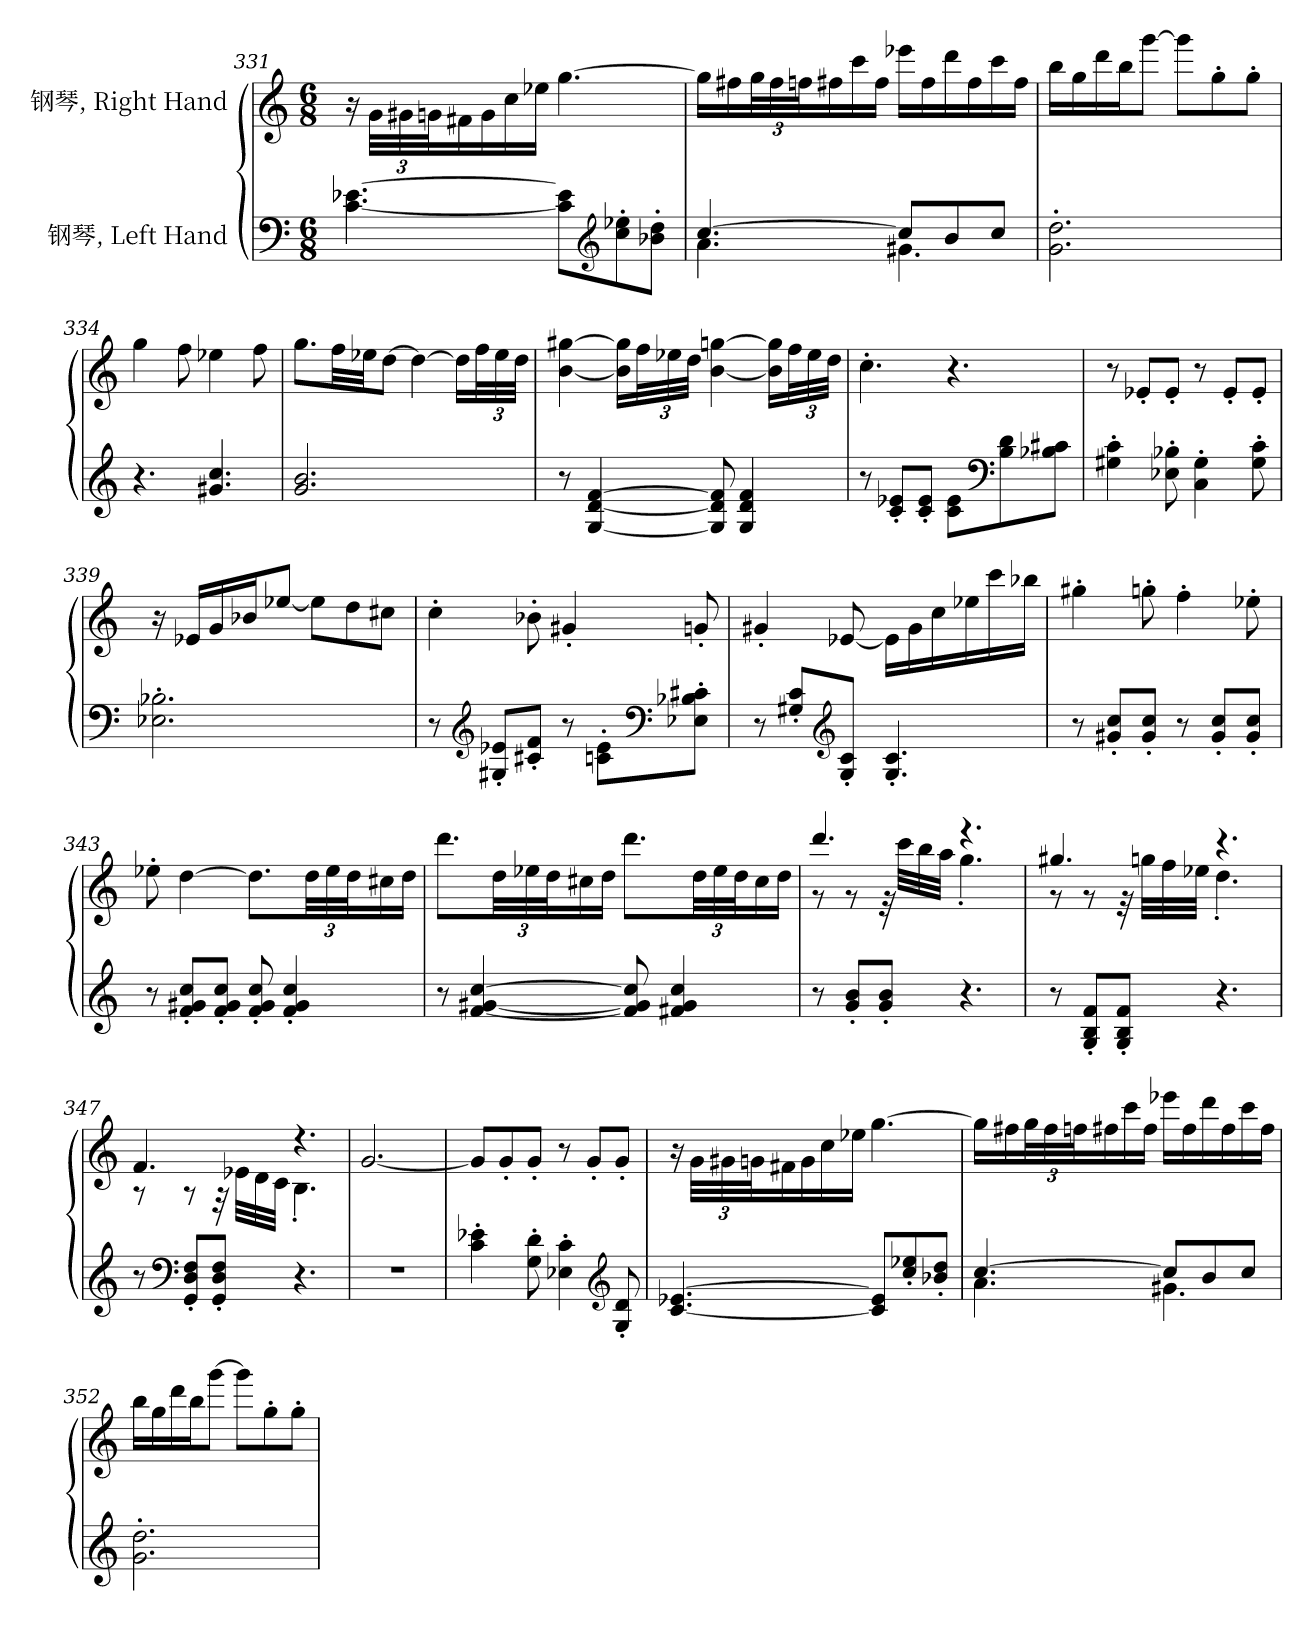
**kern	**kern
*part2	*part1
*staff2	*staff1
*I"钢琴, Left Hand	*I"钢琴, Right Hand
!!LO:LB:g=z
*clefF4	*clefG2
*k[]	*k[]
*M6/8	*M6/8
*MM76	*MM76
=331	=331
[4.c\ [4.e-X\	16r
*	*Xbrackettup
.	48g\LLL
.	48g#X\
.	48gn\J
.	16f#X\
.	16g\
.	16cc\
.	16ee-X\JJ
*	*MM84
8c\] 8e-\]L	[4.gg\
*clefG2	*
8cc\' 8ee-X\'	.
8b-X\' 8dd\'J	.
=332	=332
*^	*
[4.cc/	4.a\	16gg\LL]
.	.	16ff#X\
.	.	48gg\L
.	.	48ff#\
.	.	48ffn\J
.	.	16ff#X\
.	.	16ccc\
.	.	16ff#\JJ
8cc/L]	4.g#X\	16eee-X\LL
.	.	16ff#\
8b/	.	16ddd\
.	.	16ff#\
8cc/J	.	16ccc\
.	.	16ff#\JJ
*v	*v	*
=333	=333
2.g\' 2.dd\'	16bb\LL
.	16gg\
.	16ddd\
.	16bb\J
*	*MM70
.	[8ggg\J
.	8ggg\L]
.	8gg'\
.	8gg'\J
!!LO:PB:g=z
=334	=334
*	*MM80
4.r	4gg\
.	8ff\
4.g#X/ 4.cc/	4ee-X\
.	8ff\
=335	=335
2.g/ 2.b/	8.gg\L
.	32ff\LL
.	32ee-X\JJ
.	[8dd\J
.	4dd\_
*	*MM70
.	16dd\LL]
.	48ff\L
.	48ee-\
.	48dd\JJJ
=336	=336
8r	[4b\ [4gg#X\
[4G/ [4d/ [4f/	.
.	16b\] 16gg#\]LL
.	48ff\L
.	48ee-X\
.	48dd\JJJ
8G/] 8d/] 8f/]	[4b\ [4ggn\
4G/ 4d/ 4f/	.
.	16b\] 16gg\]LL
.	48ff\L
.	48ee-\
.	48dd\JJJ
=337	=337
8r	4.cc'\
8c/' 8e-X/'L	.
8c/' 8e-/'J	.
8c\ 8e-\L	4.r
*clefF4	*
8B\ 8d\	.
8B-X\ 8c#X\J	.
!!LO:LB:g=z
=338	=338
4G#X\' 4c\'	8r
.	8e-X'/L
8E-X\' 8B-X\'	8e-'/J
4C\' 4G#\'	8r
.	8e-'/L
8G#\' 8c\'	8e-'/J
=339	=339
2.E-X\' 2.B-X\'	16r
.	16e-X/LL
.	16g/
.	16b-X/J
.	[8ee-X/J
.	8ee-\L]
.	8dd\
.	8cc#X\J
=340	=340
8r	4cc'\
*clefG2	*
8G#X/' 8e-X/'L	.
8c#X/' 8f/'J	8b-X'\
*	*MM76
8r	4g#X'/
8cn\' 8e-\'L	.
*clefF4	*
8E-X\' 8B-X\' 8c#X\'J	8gn'/
!!LO:LB:g=z
=341	=341
8r	4g#X'/
8G#X/' 8c/'L	.
*clefG2	*
8G#/' 8c/'J	[8e-X/
4.G#/' 4.c/'	16e-\LL]
.	16g#\
.	16cc\
.	16ee-X\
.	16ccc\
.	16bb-X\JJ
=342	=342
8r	4gg#X'\
8g#X/' 8cc/'L	.
8g#/' 8cc/'J	8ggn'\
8r	4ff'\
8g#/' 8cc/'L	.
8g#/' 8cc/'J	8ee-X'\
=343	=343
8r	8ee-X'\
8f/' 8g#X/' 8cc/'L	[4dd\
8f/' 8g#/' 8cc/'J	.
8f/' 8g#/' 8cc/'	8.dd\L]
4f/' 4g#/' 4cc/'	.
.	48dd\LL
.	48ee-\
.	48dd\J
.	16cc#X\
.	16dd\JJ
!!LO:LB:g=z
=344	=344
8r	8.ddd\L
[4f/ [4g#X/ [4cc/	.
.	48dd\LL
.	48ee-X\
.	48dd\J
.	16cc#X\
.	16dd\JJ
8f/] 8g#/] 8cc/]	8.ddd\L
4f#X/ 4g#/ 4cc/	.
.	48dd\LL
.	48ee-\
.	48dd\J
.	16cc#\
.	16dd\JJ
=345	=345
*	*MM70
*	*^
8r	4.ddd/	8r
8g/' 8b/'L	.	8r
8g/' 8b/'J	.	32r
.	.	32ccc\LLL
.	.	32bb\
.	.	32aa\JJJ
4.r	4.r	4.gg'\
=346	=346	=346
*	*MM66	*
8r	4.gg#X/	8r
8G/' 8B/' 8f/'L	.	8r
8G/' 8B/' 8f/'J	.	32r
.	.	32ggn\LLL
.	.	32ff\
.	.	32ee-X\JJJ
4.r	4.r	4.dd'\
!!LO:LB:g=z	!!
=347	=347	=347
*	*MM60	*
8r	4.f/	8r
*clefF4	*	*
8GG/' 8D/' 8F/'L	.	8r
8GG/' 8D/' 8F/'J	.	32r
.	.	32e-X\LLL
.	.	32d\
.	.	32c\JJJ
4.r	4.r	4.B'\
*	*v	*v
=348	=348
*	*MM82
2.r	[2.g/
=349	=349
4c\' 4e-X\'	8g/L]
.	8g'/
8G\' 8d\'	8g'/J
4E-X\' 4c\'	8r
.	8g'/L
*clefG2	*
8G/' 8d/'	8g'/J
=350	=350
[4.c/ [4.e-X/	16r
.	48g\LLL
.	48g#X\
.	48gn\J
.	16f#X\
.	16g\
.	16cc\
.	16ee-X\JJ
8c/] 8e-/]L	[4.gg\
8cc/' 8ee-X/'	.
8b-X/' 8dd/'J	.
!!LO:LB:g=z
=351	=351
*^	*
[4.cc/	4.a\	16gg\LL]
.	.	16ff#X\
.	.	48gg\L
.	.	48ff#\
.	.	48ffn\J
.	.	16ff#X\
.	.	16ccc\
.	.	16ff#\JJ
8cc/L]	4.g#X\	16eee-X\LL
.	.	16ff#\
8b/	.	16ddd\
.	.	16ff#\
8cc/J	.	16ccc\
.	.	16ff#\JJ
*v	*v	*
=352	=352
2.g\' 2.dd\'	16bb\LL
.	16gg\
.	16ddd\
.	16bb\J
.	[8ggg\J
.	8ggg\L]
.	8gg'\
.	8gg'\J
=	=
*-	*-
